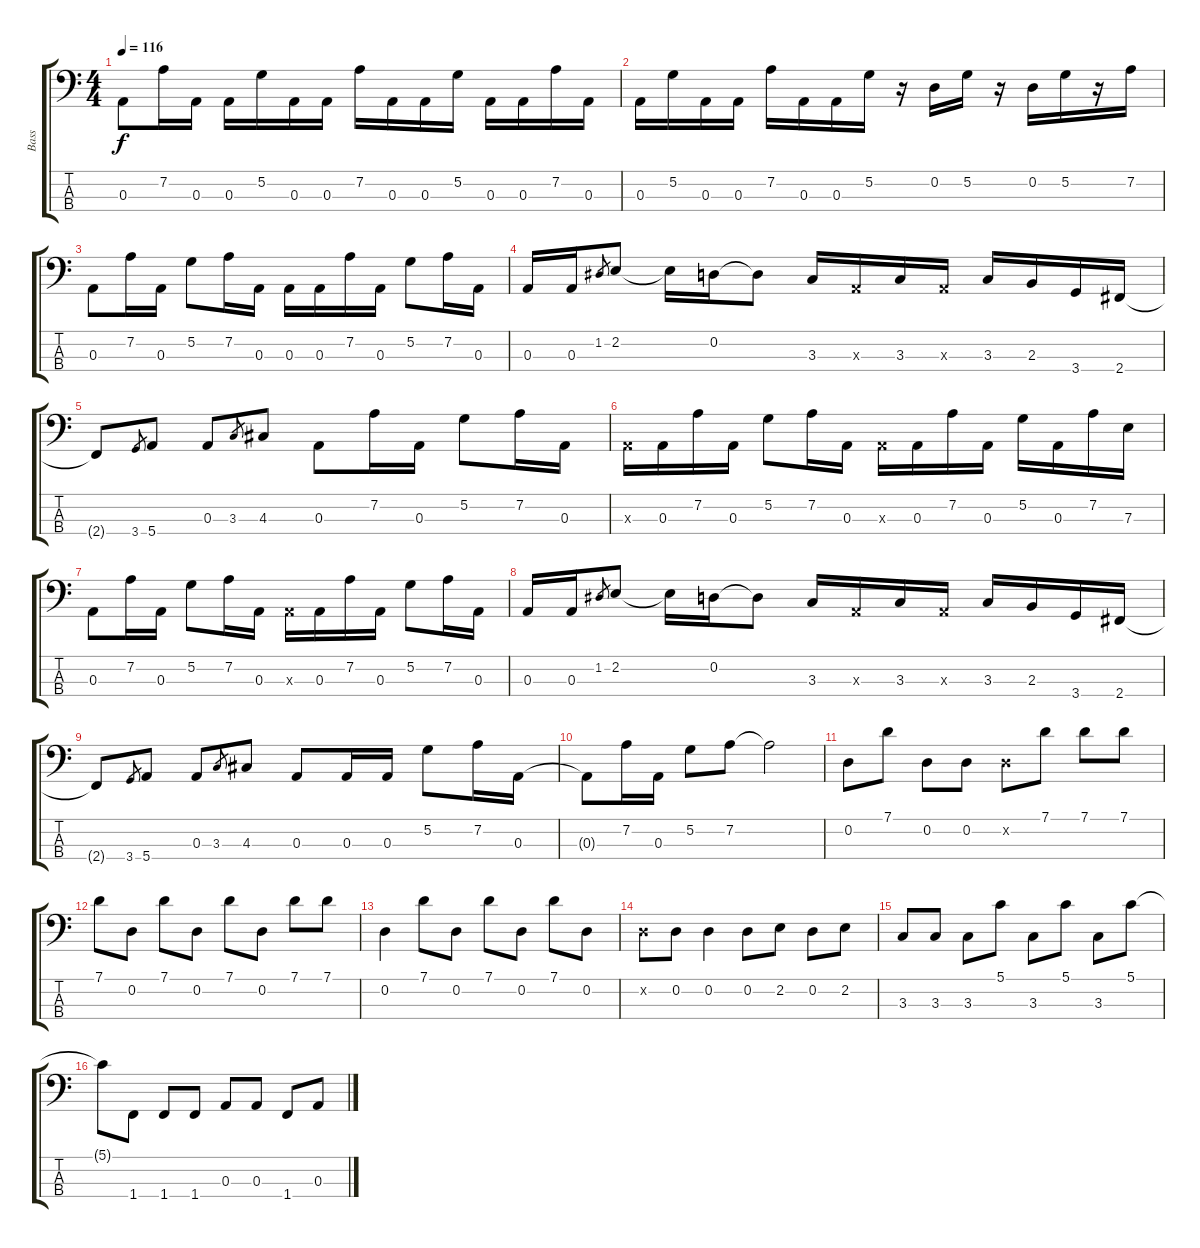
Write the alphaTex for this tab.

\track ("Bass" "Bass") {instrument electricbassfinger}
\staff {score tabs}
\tuning (G2 D2 A1 E1) {hide}
\ts (4 4)
\tempo 116
\clef f4
\ks c
0.3.8{dy f} 7.2.16 0.3.16 0.3.16 5.2.16 0.3.16 0.3.16 7.2.16 0.3.16 0.3.16 5.2.16 0.3.16 0.3.16 7.2.16 0.3.16 |
0.3.16 5.2.16 0.3.16 0.3.16 7.2.16 0.3.16 0.3.16 5.2.16 r.16 0.2.16 5.2.16 r.16 0.2.16 5.2.16 r.16 7.2.16 |
0.3.8 7.2.16 0.3.16 5.2.8 7.2.16 0.3.16 0.3.16 0.3.16 7.2.16 0.3.16 5.2.8 7.2.16 0.3.16 |
0.3.16 0.3.16 1.2.8{gr} 2.2.8 2.2{t}.16 0.2.16 0.2{t}.8 3.3.16 0.3{x}.16 3.3.16 0.3{x}.16 3.3.16 2.3.16 3.4.16 2.4.16 |
2.4{t}.8 3.4.8{gr} 5.4.8 0.3.8 3.3.8{gr} 4.3.8 0.3.8 7.2.16 0.3.16 5.2.8 7.2.16 0.3.16 |
0.3{x}.16 0.3.16 7.2.16 0.3.16 5.2.8 7.2.16 0.3.16 0.3{x}.16 0.3.16 7.2.16 0.3.16 5.2.16 0.3.16 7.2.16 7.3.16 |
0.3.8 7.2.16 0.3.16 5.2.8 7.2.16 0.3.16 0.3{x}.16 0.3.16 7.2.16 0.3.16 5.2.8 7.2.16 0.3.16 |
0.3.16 0.3.16 1.2.8{gr} 2.2.8 2.2{t}.16 0.2.16 0.2{t}.8 3.3.16 0.3{x}.16 3.3.16 0.3{x}.16 3.3.16 2.3.16 3.4.16 2.4.16 |
2.4{t}.8 3.4.8{gr} 5.4.8 0.3.8 3.3.8{gr} 4.3.8 0.3.8 0.3.16 0.3.16 5.2.8 7.2.16 0.3.16 |
0.3{t}.8 7.2.16 0.3.16 5.2.8 7.2.8 7.2{t}.2 |
0.2.8 7.1.8 0.2.8 0.2.8 0.2{x}.8 7.1.8 7.1.8 7.1.8 |
7.1.8 0.2.8 7.1.8 0.2.8 7.1.8 0.2.8 7.1.8 7.1.8 |
0.2.4 7.1.8 0.2.8 7.1.8 0.2.8 7.1.8 0.2.8 |
0.2{x}.8 0.2.8 0.2.4 0.2.8 2.2.8 0.2.8 2.2.8 |
3.3.8 3.3.8 3.3.8 5.1.8 3.3.8 5.1.8 3.3.8 5.1.8 |
5.1{t}.8 1.4.8 1.4.8 1.4.8 0.3.8 0.3.8 1.4.8 0.3.8
